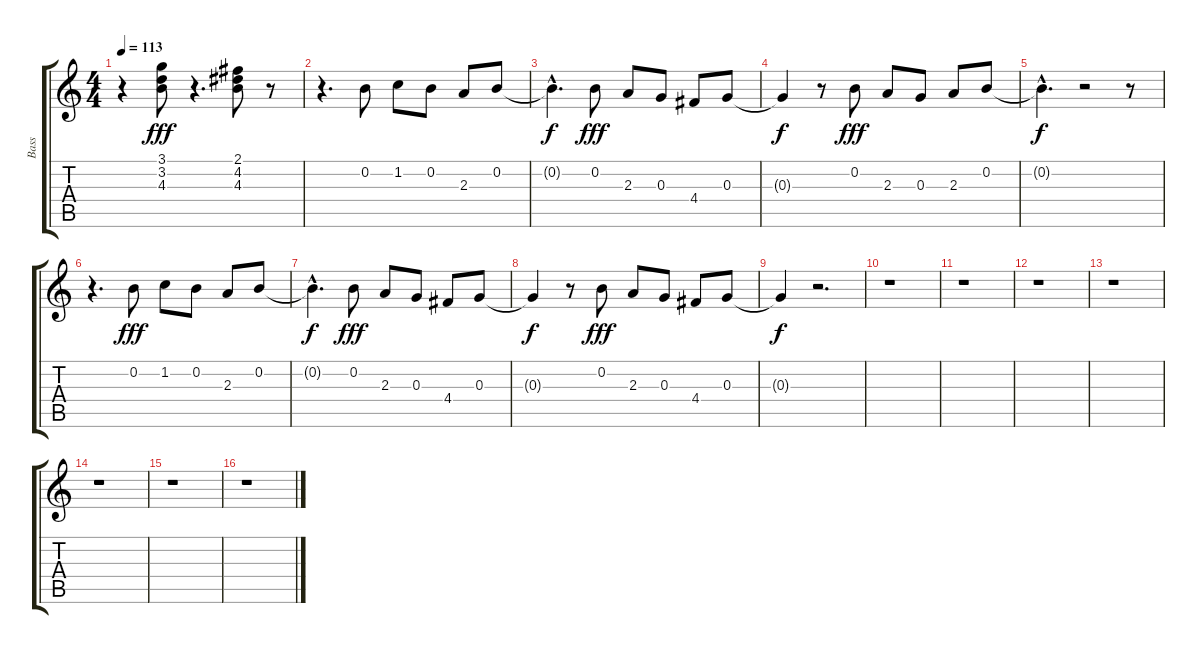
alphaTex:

\track (" Bass" " Bass") {instrument overdrivenguitar}
\staff {score tabs}
\tuning (E4 B3 G3 D3 A2 E2) {hide}
\ts (4 4)
\tempo 113
\clef g2
\ks c
r.4{dy fff} (3.1 3.2 4.3).8 r.4{d} (2.1 4.2 4.3).8 r.8 |
r.4{d} 0.2.8 1.2.8 0.2.8 2.3.8 0.2.8 |
0.2{hac t}.4{d dy f} 0.2.8{dy fff} 2.3.8 0.3.8 4.4.8 0.3.8 |
0.3{t}.4{dy f} r.8 0.2.8{dy fff} 2.3.8 0.3.8 2.3.8 0.2.8 |
0.2{hac t}.4{d dy f} r.2 r.8 |
r.4{d} 0.2.8{dy fff} 1.2.8 0.2.8 2.3.8 0.2.8 |
0.2{hac t}.4{d dy f} 0.2.8{dy fff} 2.3.8 0.3.8 4.4.8 0.3.8 |
0.3{t}.4{dy f} r.8 0.2.8{dy fff} 2.3.8 0.3.8 4.4.8 0.3.8 |
0.3{t}.4{dy f} r.2{d} |
r.1 |
r.1 |
r.1 |
r.1 |
r.1 |
r.1 |
r.1
